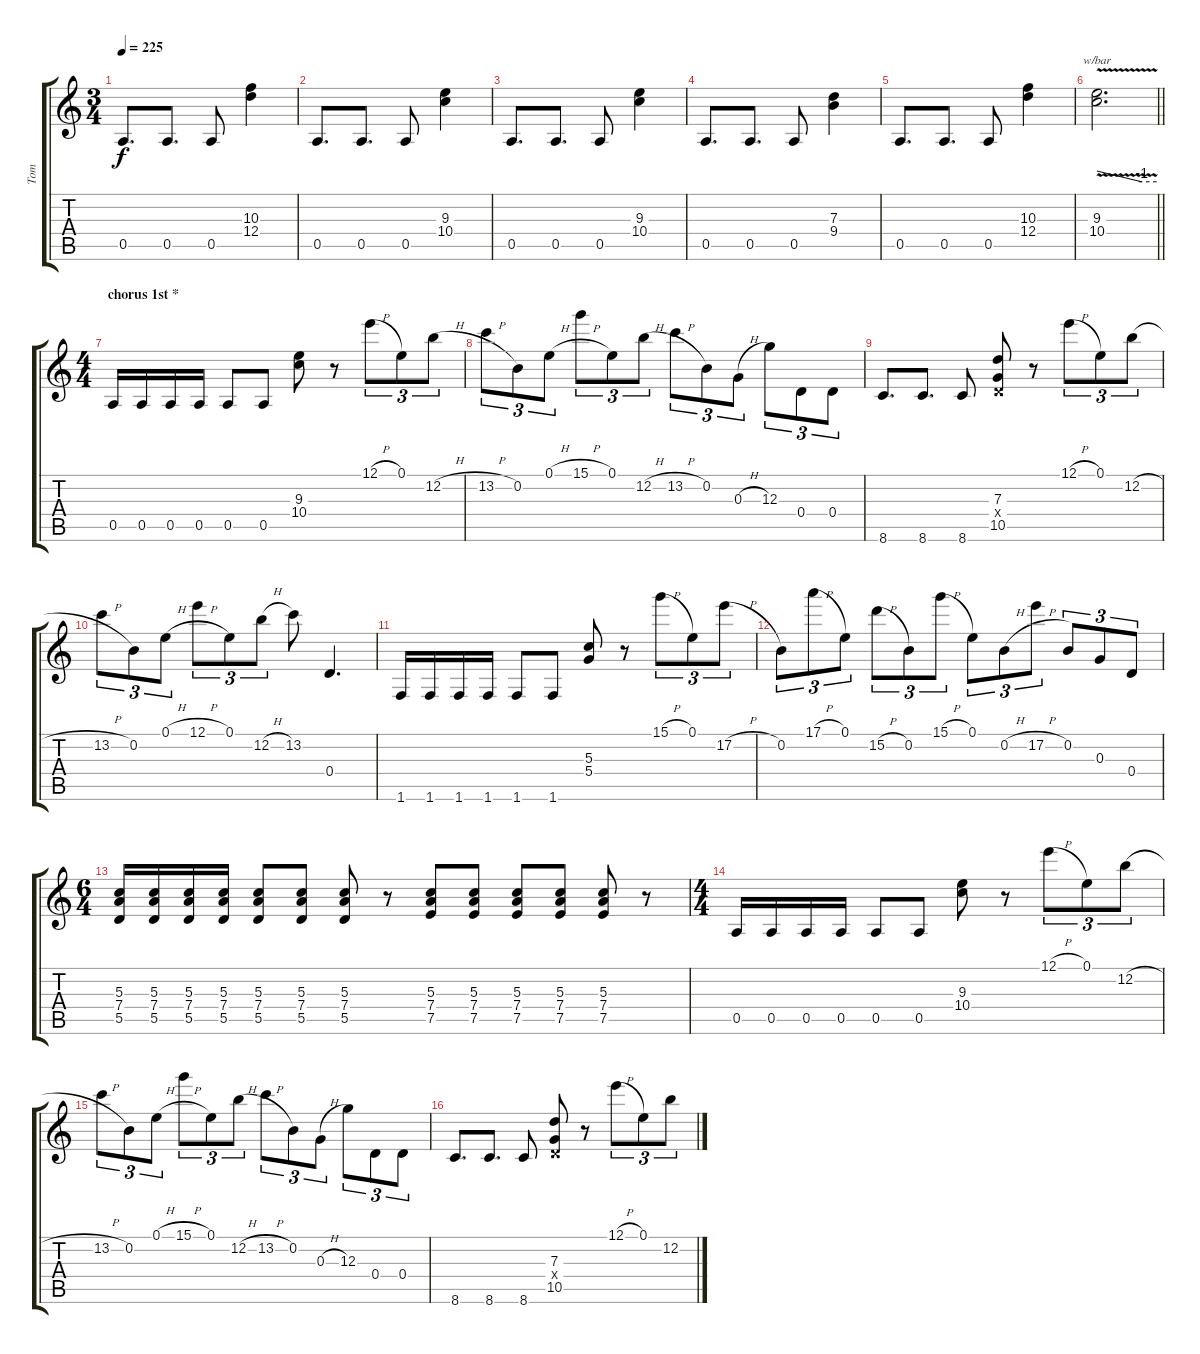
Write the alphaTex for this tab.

\track ("Tom" "Tom") {instrument distortionguitar}
\staff {score tabs}
\tuning (E4 B3 G3 D3 A2 E2) {hide}
\ts (3 4)
\tempo 225
\clef g2
\ks c
0.5.8{d dy f} 0.5.8{d} 0.5.8 (10.3 12.4).4 |
0.5.8{d} 0.5.8{d} 0.5.8 (9.3 10.4).4 |
0.5.8{d} 0.5.8{d} 0.5.8 (9.3 10.4).4 |
0.5.8{d} 0.5.8{d} 0.5.8 (7.3 9.4).4 |
0.5.8{d} 0.5.8{d} 0.5.8 (10.3 12.4).4 |
\barLineRight lightlight
(9.3{v} 10.4).2{d tbe (custom default 0 0 45 -4 60 -4)} |
\ts (4 4)
\section ("" "chorus 1st *")
0.5.16 0.5.16 0.5.16 0.5.16 0.5.8 0.5.8 (9.3 10.4).8 r.8 12.1{h}.8{tu (3 2)} 0.1.8{tu (3 2)} 12.2{h}.8{tu (3 2)} |
13.2{h}.8{tu (3 2)} 0.2.8{tu (3 2)} 0.1{h}.8{tu (3 2)} 15.1{h}.8{tu (3 2)} 0.1.8{tu (3 2)} 12.2{h}.8{tu (3 2)} 13.2{h}.8{tu (3 2)} 0.2.8{tu (3 2)} 0.3{h}.8{tu (3 2)} 12.3.8{tu (3 2)} 0.4.8{tu (3 2)} 0.4.8{tu (3 2)} |
8.6.8{d} 8.6.8{d} 8.6.8 (7.3 0.4{x} 10.5).8 r.8 12.1{h}.8{tu (3 2)} 0.1.8{tu (3 2)} 12.2{h}.8{tu (3 2)} |
13.2{h}.8{tu (3 2)} 0.2.8{tu (3 2)} 0.1{h}.8{tu (3 2)} 12.1{h}.8{tu (3 2)} 0.1.8{tu (3 2)} 12.2{h}.8{tu (3 2)} 13.2.8 0.4.4{d} |
1.6.16 1.6.16 1.6.16 1.6.16 1.6.8 1.6.8 (5.3 5.4).8 r.8 15.1{h}.8{tu (3 2)} 0.1.8{tu (3 2)} 17.2{h}.8{tu (3 2)} |
0.2.8{tu (3 2)} 17.1{h}.8{tu (3 2)} 0.1.8{tu (3 2)} 15.2{h}.8{tu (3 2)} 0.2.8{tu (3 2)} 15.1{h}.8{tu (3 2)} 0.1.8{tu (3 2)} 0.2{h}.8{tu (3 2)} 17.2{h}.8{tu (3 2)} 0.2.8{tu (3 2)} 0.3.8{tu (3 2)} 0.4.8{tu (3 2)} |
\ts (6 4)
(5.3 7.4 5.5).16 (5.3 7.4 5.5).16 (5.3 7.4 5.5).16 (5.3 7.4 5.5).16 (5.3 7.4 5.5).8 (5.3 7.4 5.5).8 (5.3 7.4 5.5).8 r.8 (5.3 7.4 7.5).8 (5.3 7.4 7.5).8 (5.3 7.4 7.5).8 (5.3 7.4 7.5).8 (5.3 7.4 7.5).8 r.8 |
\ts (4 4)
0.5.16 0.5.16 0.5.16 0.5.16 0.5.8 0.5.8 (9.3 10.4).8 r.8 12.1{h}.8{tu (3 2)} 0.1.8{tu (3 2)} 12.2{h}.8{tu (3 2)} |
13.2{h}.8{tu (3 2)} 0.2.8{tu (3 2)} 0.1{h}.8{tu (3 2)} 15.1{h}.8{tu (3 2)} 0.1.8{tu (3 2)} 12.2{h}.8{tu (3 2)} 13.2{h}.8{tu (3 2)} 0.2.8{tu (3 2)} 0.3{h}.8{tu (3 2)} 12.3.8{tu (3 2)} 0.4.8{tu (3 2)} 0.4.8{tu (3 2)} |
8.6.8{d} 8.6.8{d} 8.6.8 (7.3 0.4{x} 10.5).8 r.8 12.1{h}.8{tu (3 2)} 0.1.8{tu (3 2)} 12.2{h}.8{tu (3 2)}
